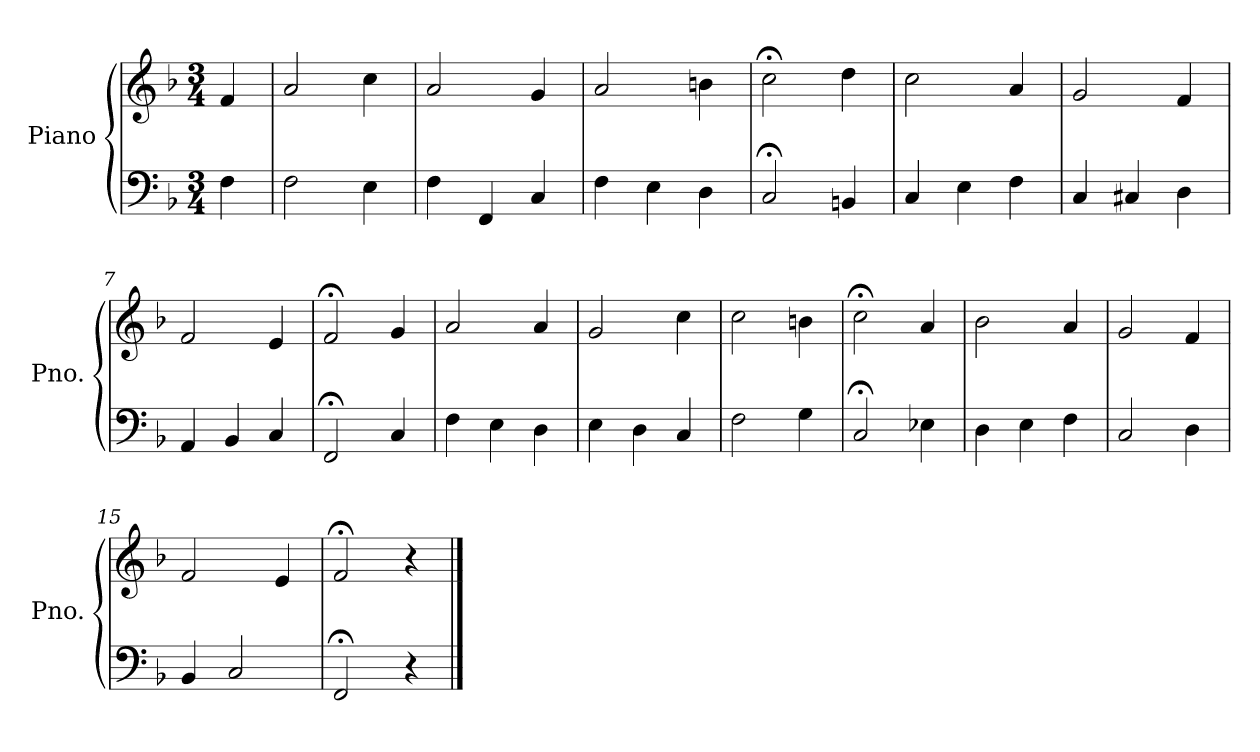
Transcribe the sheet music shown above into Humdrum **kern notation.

**kern	**kern
*part1	*part1
*staff2	*staff1
*I"Piano	*
*I'Pno.	*
*clefF4	*clefG2
*k[b-]	*k[b-]
*M3/4	*M3/4
=	=
4F\	4f/
=1	=1
2F\	2a/
4E\	4cc\
=2	=2
4F\	2a/
4FF/	.
4C/	4g/
=3	=3
4F\	2a/
4E\	.
4D\	4bn\
=4	=4
2C;</	2cc;<\
4BBn/	4dd\
=5	=5
4C/	2cc\
4E\	.
4F\	4a/
=6	=6
4C/	2g/
4C#X/	.
4D\	4f/
=7	=7
4AA/	2f/
4BB-/	.
4C/	4e/
=8	=8
2FF;</	2f;</
4C/	4g/
=9	=9
4F\	2a/
4E\	.
4D\	4a/
!!LO:LB:g=z
=10	=10
4E\	2g/
4D\	.
4C/	4cc\
=11	=11
2F\	2cc\
4G\	4bn\
=12	=12
2C;</	2cc;<\
4E-X\	4a/
=13	=13
4D\	2b-\
4E\	.
4F\	4a/
=14	=14
2C/	2g/
4D\	4f/
=15	=15
4BB-/	2f/
2C/	.
.	4e/
=16	=16
2FF;</	2f;</
4r	4r
==	==
*-	*-
